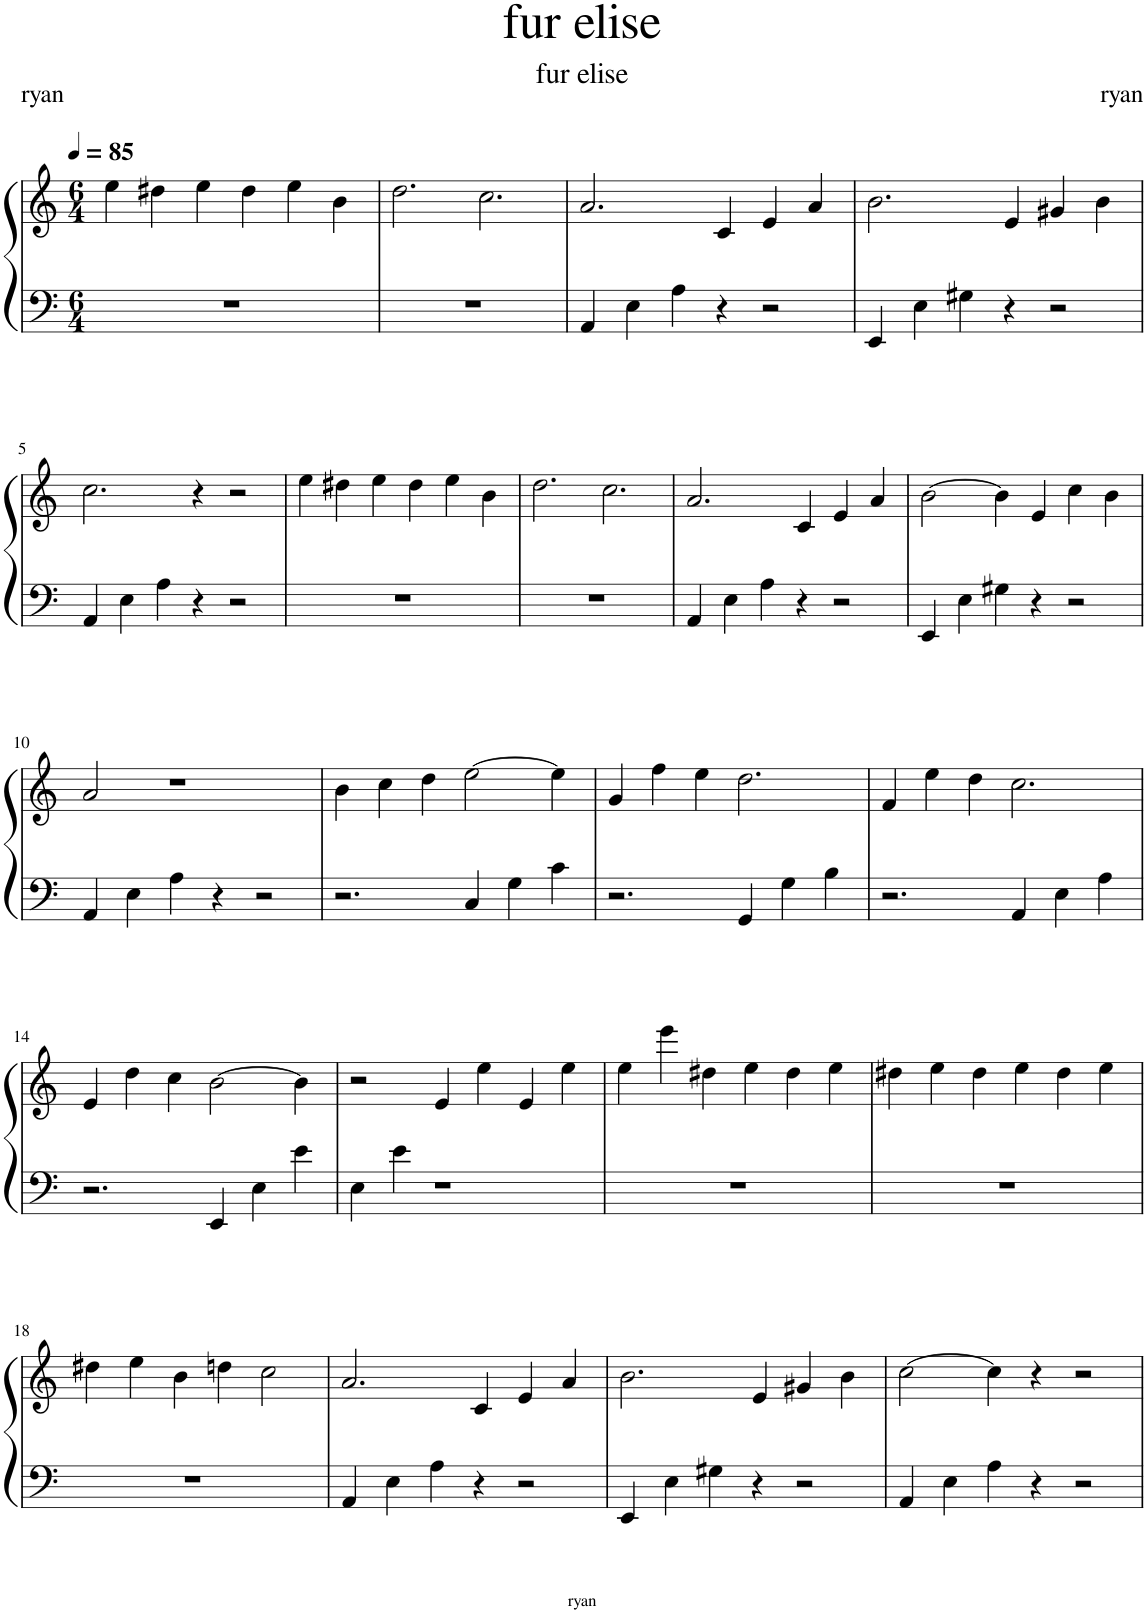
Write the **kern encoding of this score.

**kern	**kern
*part1	*part1
*staff2	*staff1
*I"Piano	*
*I'Pno.	*
*clefF4	*clefG2
*k[]	*k[]
*M6/4	*M6/4
*MM85	*MM85
=1	=1
1.r	4ee\
.	4dd#X\
.	4ee\
.	4dd#\
.	4ee\
.	4b\
=2	=2
1.r	2.dd\
.	2.cc\
=3	=3
4AA/	2.a/
4E\	.
4A\	.
4r	4c/
2r	4e/
.	4a/
=4	=4
4EE/	2.b\
4E\	.
4G#X\	.
4r	4e/
2r	4g#X/
.	4b\
!!LO:LB:g=z
=5	=5
4AA/	2.cc\
4E\	.
4A\	.
4r	4r
2r	2r
=6	=6
1.r	4ee\
.	4dd#X\
.	4ee\
.	4dd#\
.	4ee\
.	4b\
=7	=7
1.r	2.dd\
.	2.cc\
=8	=8
4AA/	2.a/
4E\	.
4A\	.
4r	4c/
2r	4e/
.	4a/
=9	=9
4EE/	[2b\
4E\	.
4G#X\	4b\]
4r	4e/
2r	4cc\
.	4b\
!!LO:LB:g=z
=10	=10
4AA/	2a/
4E\	.
4A\	1r
4r	.
2r	.
=11	=11
2.r	4b\
.	4cc\
.	4dd\
4C/	[2ee\
4G\	.
4c\	4ee\]
=12	=12
2.r	4g/
.	4ff\
.	4ee\
4GG/	2.dd\
4G\	.
4B\	.
=13	=13
2.r	4f/
.	4ee\
.	4dd\
4AA/	2.cc\
4E\	.
4A\	.
!!LO:LB:g=z
=14	=14
2.r	4e/
.	4dd\
.	4cc\
4EE/	[2b\
4E\	.
4e\	4b\]
=15	=15
4E\	2r
4e\	.
1r	4e/
.	4ee\
.	4e/
.	4ee\
=16	=16
1.r	4ee\
.	4eee\
.	4dd#X\
.	4ee\
.	4dd#\
.	4ee\
=17	=17
1.r	4dd#X\
.	4ee\
.	4dd#\
.	4ee\
.	4dd#\
.	4ee\
!!LO:LB:g=z
=18	=18
1.r	4dd#X\
.	4ee\
.	4b\
.	4ddn\
.	2cc\
=19	=19
4AA/	2.a/
4E\	.
4A\	.
4r	4c/
2r	4e/
.	4a/
=20	=20
4EE/	2.b\
4E\	.
4G#X\	.
4r	4e/
2r	4g#X/
.	4b\
=21	=21
4AA/	[2cc\
4E\	.
4A\	4cc\]
4r	4r
2r	2r
=	=
*-	*-
